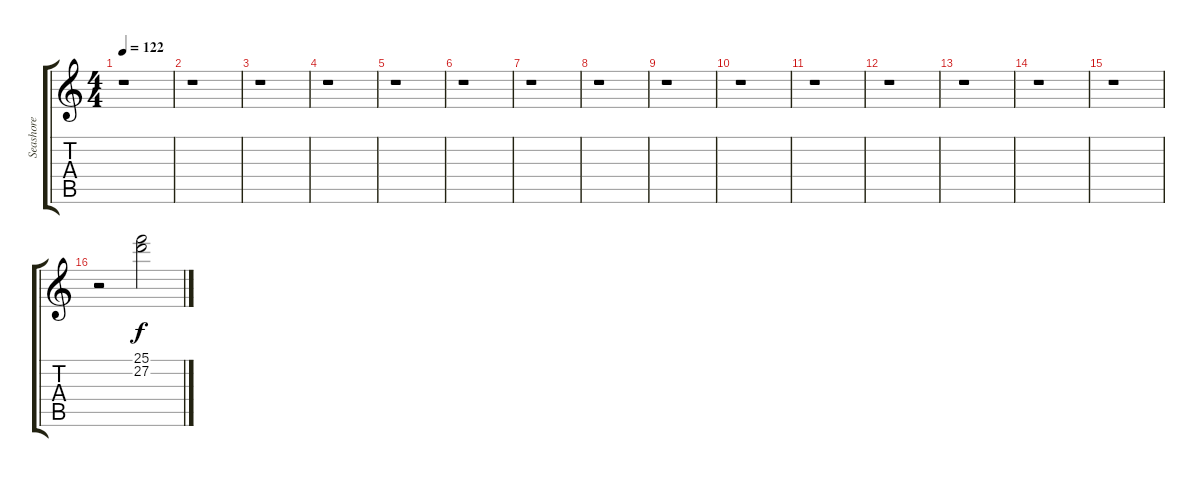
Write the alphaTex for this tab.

\track ("Seashore" "Seashore") {instrument seashore}
\staff {score tabs}
\tuning (E4 B3 G3 D3 A2 E2) {hide}
\ts (4 4)
\tempo 122
\clef g2
\ks c
r.1{dy f} |
r.1 |
r.1 |
r.1 |
r.1 |
r.1 |
r.1 |
r.1 |
r.1 |
r.1 |
r.1 |
r.1 |
r.1 |
r.1 |
r.1 |
r.2 (25.1 27.2).2
